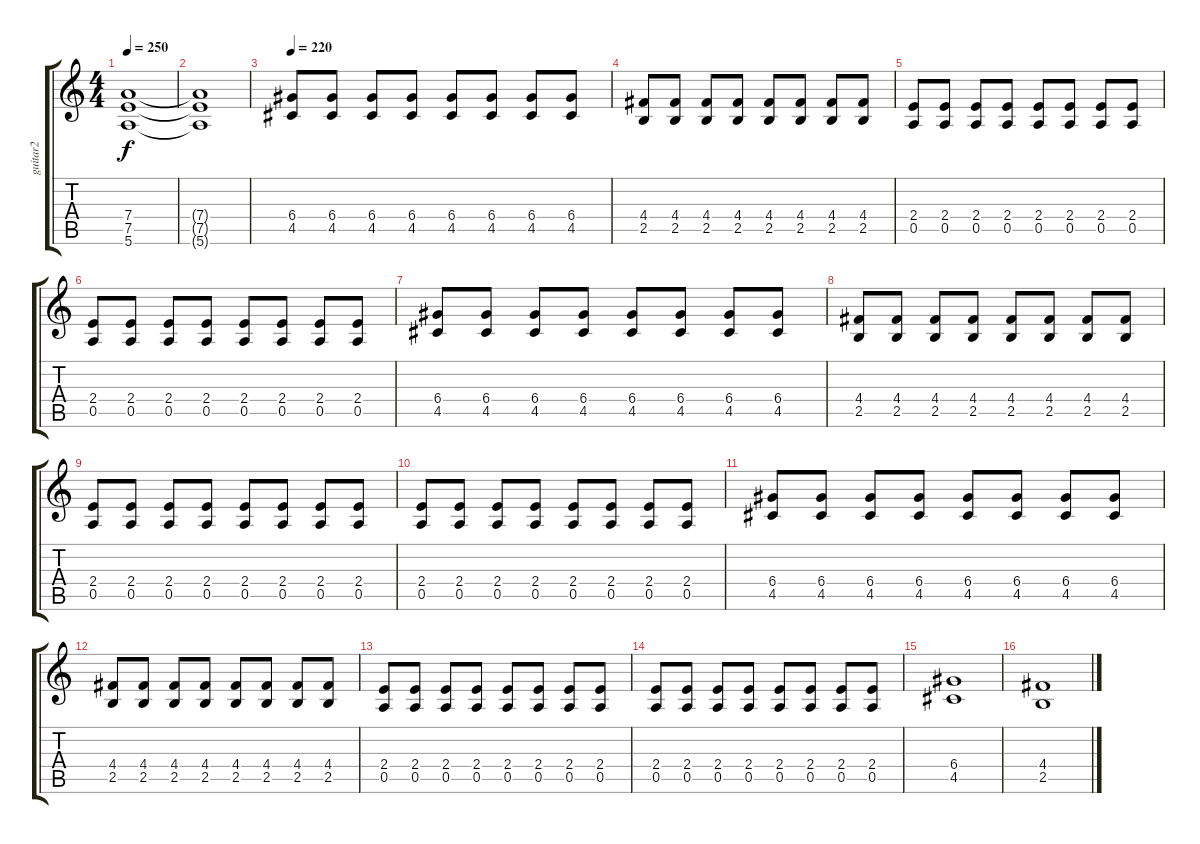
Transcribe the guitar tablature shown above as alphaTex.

\track ("guitar2" "guitar2") {instrument distortionguitar}
\staff {score tabs}
\tuning (E4 B3 G3 D3 A2 E2) {hide}
\ts (4 4)
\tempo 250
\tempo 180
\tempo 250
\clef g2
\ks c
(7.4 7.5 5.6).1{dy f instrument distortionguitar} |
(7.4{t} 7.5{t} 5.6{t}).1 |
\tempo 220
(6.4 4.5).8 (6.4 4.5).8 (6.4 4.5).8 (6.4 4.5).8 (6.4 4.5).8 (6.4 4.5).8 (6.4 4.5).8 (6.4 4.5).8 |
(4.4 2.5).8 (4.4 2.5).8 (4.4 2.5).8 (4.4 2.5).8 (4.4 2.5).8 (4.4 2.5).8 (4.4 2.5).8 (4.4 2.5).8 |
(2.4 0.5).8 (2.4 0.5).8 (2.4 0.5).8 (2.4 0.5).8 (2.4 0.5).8 (2.4 0.5).8 (2.4 0.5).8 (2.4 0.5).8 |
(2.4 0.5).8 (2.4 0.5).8 (2.4 0.5).8 (2.4 0.5).8 (2.4 0.5).8 (2.4 0.5).8 (2.4 0.5).8 (2.4 0.5).8 |
(6.4 4.5).8 (6.4 4.5).8 (6.4 4.5).8 (6.4 4.5).8 (6.4 4.5).8 (6.4 4.5).8 (6.4 4.5).8 (6.4 4.5).8 |
(4.4 2.5).8 (4.4 2.5).8 (4.4 2.5).8 (4.4 2.5).8 (4.4 2.5).8 (4.4 2.5).8 (4.4 2.5).8 (4.4 2.5).8 |
(2.4 0.5).8 (2.4 0.5).8 (2.4 0.5).8 (2.4 0.5).8 (2.4 0.5).8 (2.4 0.5).8 (2.4 0.5).8 (2.4 0.5).8 |
(2.4 0.5).8 (2.4 0.5).8 (2.4 0.5).8 (2.4 0.5).8 (2.4 0.5).8 (2.4 0.5).8 (2.4 0.5).8 (2.4 0.5).8 |
(6.4 4.5).8 (6.4 4.5).8 (6.4 4.5).8 (6.4 4.5).8 (6.4 4.5).8 (6.4 4.5).8 (6.4 4.5).8 (6.4 4.5).8 |
(4.4 2.5).8 (4.4 2.5).8 (4.4 2.5).8 (4.4 2.5).8 (4.4 2.5).8 (4.4 2.5).8 (4.4 2.5).8 (4.4 2.5).8 |
(2.4 0.5).8 (2.4 0.5).8 (2.4 0.5).8 (2.4 0.5).8 (2.4 0.5).8 (2.4 0.5).8 (2.4 0.5).8 (2.4 0.5).8 |
(2.4 0.5).8 (2.4 0.5).8 (2.4 0.5).8 (2.4 0.5).8 (2.4 0.5).8 (2.4 0.5).8 (2.4 0.5).8 (2.4 0.5).8 |
(6.4 4.5).1 |
(4.4 2.5).1
